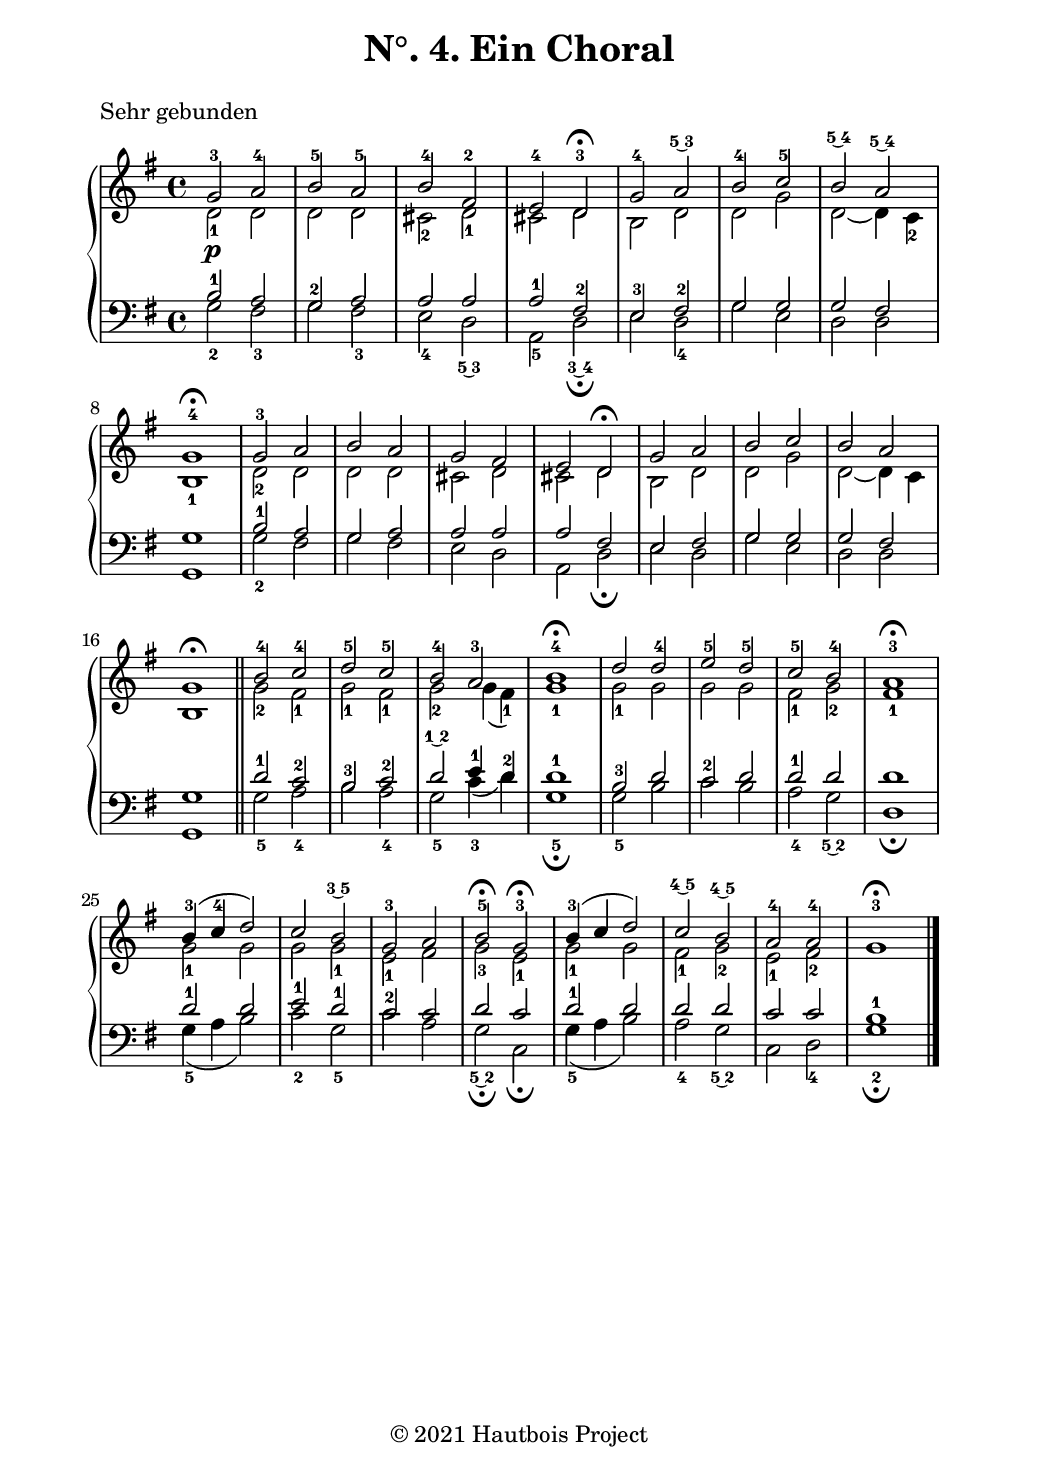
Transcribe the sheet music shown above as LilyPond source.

\version "2.22.1"
%% Generated by lilypond-book
%% Options: [exampleindent=10.16\mm,indent=0\mm,line-width=14.5\cm,noragged-right,papersize=a5,quote]
%\include "lilypond-book-preamble.ly"
\include "italiano.ly"

%****************************************************************
% Start cut-&-pastable-section

%****************************************************************

\paper {
  % Set paper
  #(set-paper-size "b5")
  indent = 0\mm
  line-width = 14.6\cm
  ragged-right = ##f
  line-width = #(- line-width (* mm 3.000000) (* mm 1))
}

\layout {
  
}

%*****************************************
%  Set Header
%*****************************************
\header {
  title = "N°. 4. Ein Choral"
  subtitle = " "
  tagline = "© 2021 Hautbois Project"
}

%*****************************************
% Start Voice
% Write the voices here
%*****************************************
MyMeter = \time 4/4
%MyTempo = \tempo "Allegro" 4. = 76
MyKey = \key sol \major
PieceName = "Sehr gebunden"

ChoraleS = \relative {
  %bar 1 - 16
  sol'2-3 la-4 si-5 la-5 si-4 fad-2 mi-4 re-3\fermata
  sol-4 la \finger \markup \tied-lyric "5~3" si-4 do-5 
  si \finger \markup \tied-lyric "5~4" la \finger \markup \tied-lyric "5~4" 
  sol1-4\fermata
  sol2-3 la si la sol fad mi re\fermata
  sol la si do si la sol1\fermata
  
  \bar "||"
  
  %bar 17 - 32
  si2-4 do-4 re-5 do-5 si-4 la-3 si1-4\fermata
  re2 re-4 mi-5 re-5 do-5 si-4 la1-3\fermata
  si4-3( do-4 re2) do si \finger \markup \tied-lyric "3~5" sol-3 la si-5\fermata sol-3\fermata
  si4-3( do re2) do \finger \markup \tied-lyric "4~5" si \finger \markup \tied-lyric "4~5" la-4 la-4 sol1-3\fermata
  
  \bar "|."
  
}

ChoraleA = \relative {
  %bar 1 - 16
  re'2-1 \p re re re dod-2 re-1 dod re
  si re re sol re~ re4 do-2 si1-1
  re2-2 re re re dod re dod re
  si re re sol re~ re4 do si1
  
  %\bar "||"
  
  %bar 17 - 32
  sol'2-2 fad-1 sol-1 fad-1 sol-2 sol4( fad-1) sol1-1
  sol2-1 sol sol sol fad-1 sol-2 fad1-1
  sol2-1 sol sol sol-1 mi-1 fad sol-3 mi-1
  sol-1 sol fad-1 sol-2 mi-1 fad-2 { \hide sol1 }

  %\bar "|."
  
}

ChoraleT = \relative {
  %bar 1 - 16
  si2-1 la sol-2 la la la la-1 fad-2
  mi-3 fad-2 sol sol sol fad sol1
  si2-1 la sol la la la la fad
  mi fad sol sol sol fad sol1
  
  %\bar "||"
  
  %bar 17 - 32
  re'2-1 do-2 si-3 do-2 re \finger \markup \tied-lyric "1~2" mi4-1 re-2 re1-1
  si2-3 re do-2 re re-1 re re1
  re2-1 re mi-1 re-1 do-2 do re do
  re-1 re re re do do si1-1

  %\bar "|."
  
}

ChoraleB = \relative {
  %bar 1 - 16
  sol2-2 fad-3 sol fad-3 mi-4 re \finger\markup\tied-lyric "5~3"
  la-5 re\fermata \finger \markup \tied-lyric "3~4"
  mi2 re-4 sol mi re re sol,1
  sol'2-2 fad sol fad mi re la re\fermata
  mi re sol mi re re sol,1
  
  %\bar "||"
  
  %bar 17 - 32
  sol'2-5 la-4 si la-4 sol-5 do4-3( re) sol,1-5\fermata
  sol2-5 si do si la-4 sol \finger \markup \tied-lyric "5~2" re1\fermata
  sol4-5( la si2) do-2 sol-5 do la sol \finger \markup\tied-lyric "5~2" \fermata do,\fermata
  sol'4-5( la si2) la-4 sol \finger \markup \tied-lyric "5~2" do, re-4 sol1-2\fermata

  %\bar "|."
  
}

%*****************************************
%  Start Score
%*****************************************

%\markup { \vspace #1 }
\score {
  \header {
    piece = \PieceName
  }
  \new PianoStaff <<
    \new Staff { 
      \clef "treble" 
      %\MyTempo
      \MyKey
      \MyMeter
        <<
          \ChoraleS
          \\
          \ChoraleA
        >>
    }
    \new Staff { 
      \clef "bass"
      %\MyTempo
      \MyKey
      \MyMeter
        <<
          \ChoraleT
          \\
          \ChoraleB
        >>
    }
  >>
}
